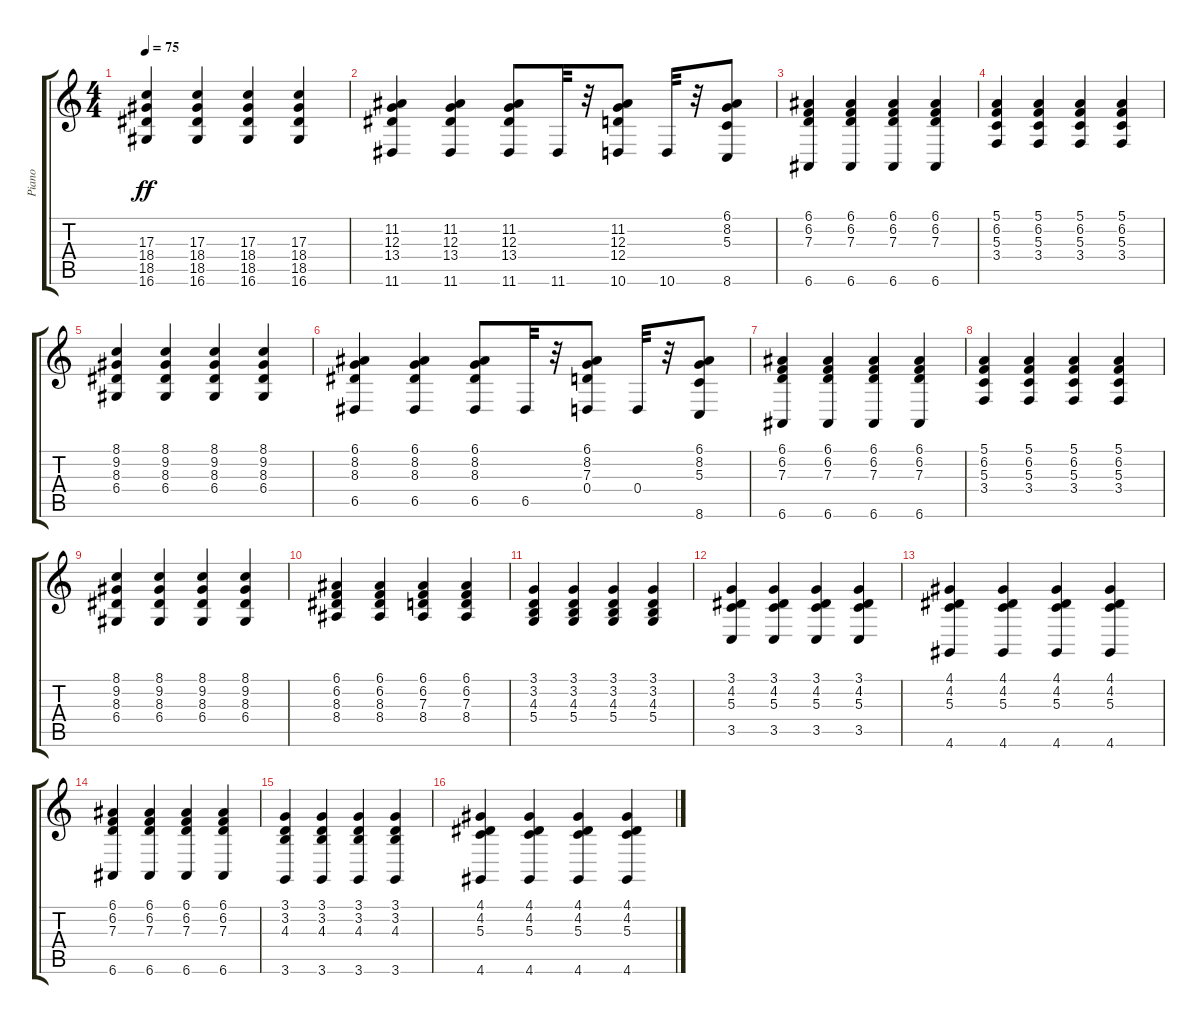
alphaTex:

\track ("Piano" "Piano") {instrument acousticgrandpiano}
\staff {score tabs}
\tuning (E4 B3 G3 D3 A2 E2) {hide}
\ts (4 4)
\tempo 75
\clef g2
\ks c
(17.3 18.4 18.5 16.6).4{dy ff} (17.3 18.4 18.5 16.6).4 (17.3 18.4 18.5 16.6).4 (17.3 18.4 18.5 16.6).4 |
(11.2 12.3 13.4 11.6).4 (11.2 12.3 13.4 11.6).4 (11.2 12.3 13.4 11.6).8 11.6.32 r.32 (11.2 12.3 12.4 10.6).8 10.6.32 r.32 (6.1 8.2 5.3 8.6).8 |
(6.1 6.2 7.3 6.6).4 (6.1 6.2 7.3 6.6).4 (6.1 6.2 7.3 6.6).4 (6.1 6.2 7.3 6.6).4 |
(5.1 6.2 5.3 3.4).4 (5.1 6.2 5.3 3.4).4 (5.1 6.2 5.3 3.4).4 (5.1 6.2 5.3 3.4).4 |
(8.1 9.2 8.3 6.4).4 (8.1 9.2 8.3 6.4).4 (8.1 9.2 8.3 6.4).4 (8.1 9.2 8.3 6.4).4 |
(6.1 8.2 8.3 6.5).4 (6.1 8.2 8.3 6.5).4 (6.1 8.2 8.3 6.5).8 6.5.32 r.32 (6.1 8.2 7.3 0.4).8 0.4.32 r.32 (6.1 8.2 5.3 8.6).8 |
(6.1 6.2 7.3 6.6).4 (6.1 6.2 7.3 6.6).4 (6.1 6.2 7.3 6.6).4 (6.1 6.2 7.3 6.6).4 |
(5.1 6.2 5.3 3.4).4 (5.1 6.2 5.3 3.4).4 (5.1 6.2 5.3 3.4).4 (5.1 6.2 5.3 3.4).4 |
(8.1 9.2 8.3 6.4).4 (8.1 9.2 8.3 6.4).4 (8.1 9.2 8.3 6.4).4 (8.1 9.2 8.3 6.4).4 |
(6.1 6.2 8.3 8.4).4 (6.1 6.2 8.3 8.4).4 (6.1 6.2 7.3 8.4).4 (6.1 6.2 7.3 8.4).4 |
(3.1 3.2 4.3 5.4).4 (3.1 3.2 4.3 5.4).4 (3.1 3.2 4.3 5.4).4 (3.1 3.2 4.3 5.4).4 |
(3.1 4.2 5.3 3.5).4 (3.1 4.2 5.3 3.5).4 (3.1 4.2 5.3 3.5).4 (3.1 4.2 5.3 3.5).4 |
(4.1 4.2 5.3 4.6).4 (4.1 4.2 5.3 4.6).4 (4.1 4.2 5.3 4.6).4 (4.1 4.2 5.3 4.6).4 |
(6.1 6.2 7.3 6.6).4 (6.1 6.2 7.3 6.6).4 (6.1 6.2 7.3 6.6).4 (6.1 6.2 7.3 6.6).4 |
(3.1 3.2 4.3 3.6).4 (3.1 3.2 4.3 3.6).4 (3.1 3.2 4.3 3.6).4 (3.1 3.2 4.3 3.6).4 |
(4.1 4.2 5.3 4.6).4 (4.1 4.2 5.3 4.6).4 (4.1 4.2 5.3 4.6).4 (4.1 4.2 5.3 4.6).4
